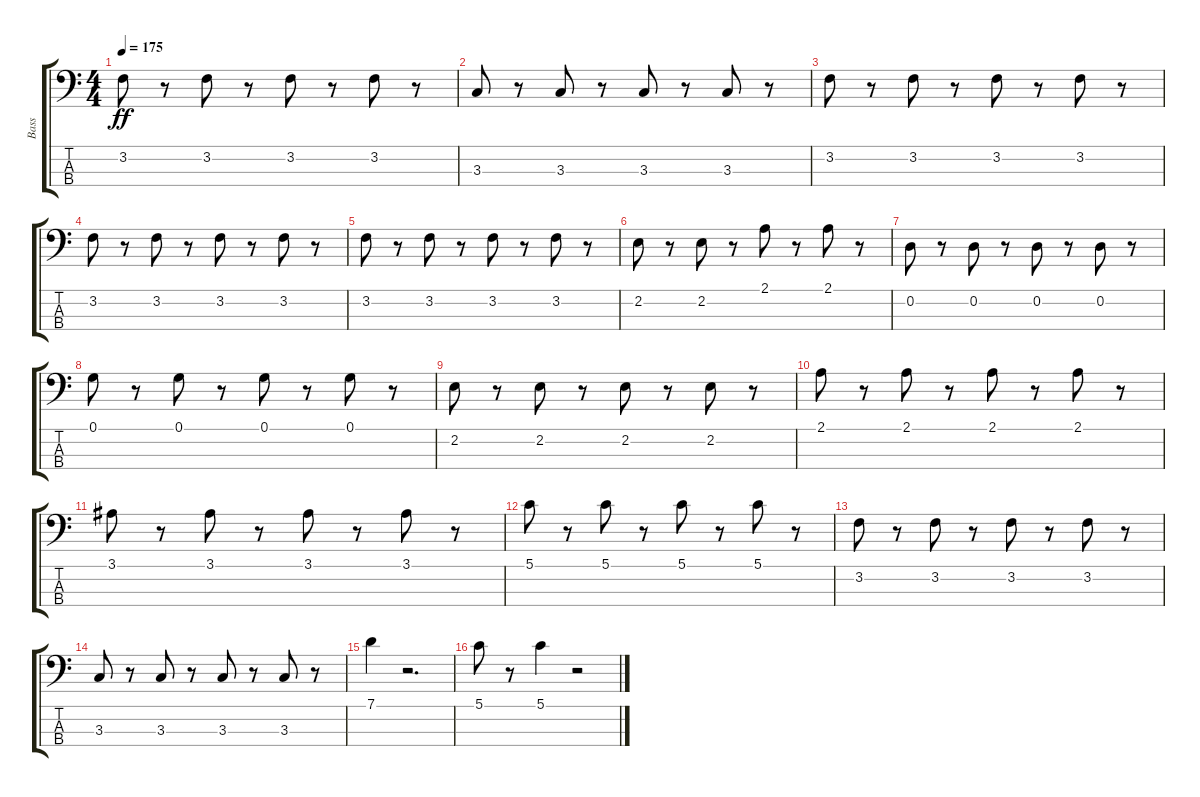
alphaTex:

\track ("Bass" "Bass") {instrument electricbassfinger}
\staff {score tabs}
\tuning (G2 D2 A1 E1) {hide}
\ts (4 4)
\tempo 175
\clef f4
\ks c
3.2.8{dy ff} r.8 3.2.8 r.8 3.2.8 r.8 3.2.8 r.8 |
3.3.8 r.8 3.3.8 r.8 3.3.8 r.8 3.3.8 r.8 |
3.2.8 r.8 3.2.8 r.8 3.2.8 r.8 3.2.8 r.8 |
3.2.8 r.8 3.2.8 r.8 3.2.8 r.8 3.2.8 r.8 |
3.2.8 r.8 3.2.8 r.8 3.2.8 r.8 3.2.8 r.8 |
2.2.8 r.8 2.2.8 r.8 2.1.8 r.8 2.1.8 r.8 |
0.2.8 r.8 0.2.8 r.8 0.2.8 r.8 0.2.8 r.8 |
0.1.8 r.8 0.1.8 r.8 0.1.8 r.8 0.1.8 r.8 |
2.2.8 r.8 2.2.8 r.8 2.2.8 r.8 2.2.8 r.8 |
2.1.8 r.8 2.1.8 r.8 2.1.8 r.8 2.1.8 r.8 |
3.1.8 r.8 3.1.8 r.8 3.1.8 r.8 3.1.8 r.8 |
5.1.8 r.8 5.1.8 r.8 5.1.8 r.8 5.1.8 r.8 |
3.2.8 r.8 3.2.8 r.8 3.2.8 r.8 3.2.8 r.8 |
3.3.8 r.8 3.3.8 r.8 3.3.8 r.8 3.3.8 r.8 |
7.1.4 r.2{d} |
5.1.8 r.8 5.1.4 r.2
